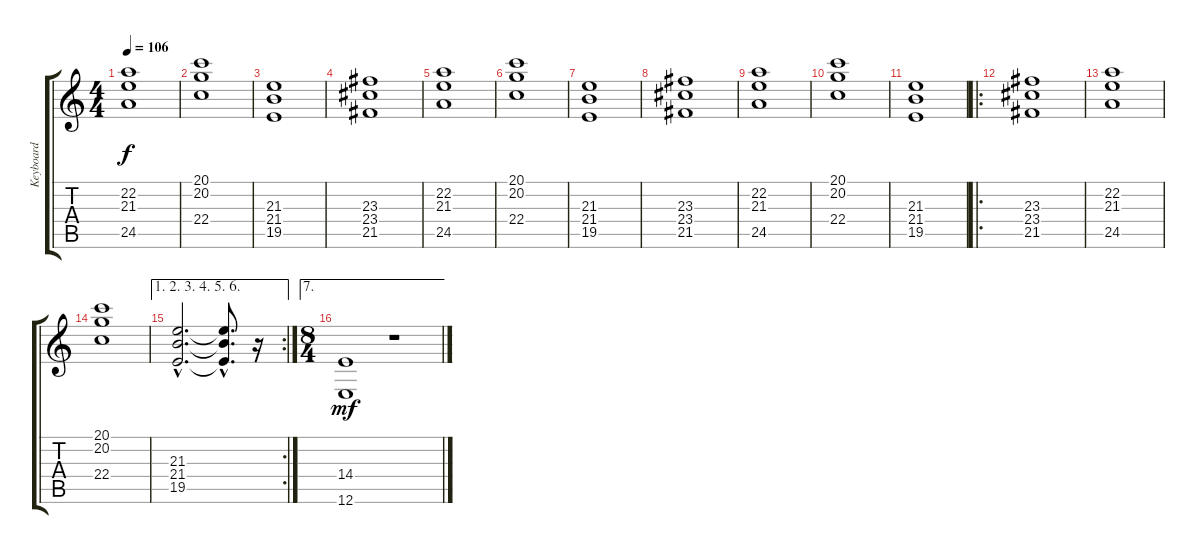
\track ("Keyboard" "Keyboard") {instrument synthstrings2}
\staff {score tabs}
\tuning (E4 B3 G3 D3 A2 E2) {hide}
\ts (4 4)
\tempo 106
\clef g2
\ks c
(22.2 21.3 24.5).1{dy f} |
(20.1 20.2 22.4).1 |
(21.3 21.4 19.5).1 |
(23.3 23.4 21.5).1 |
(22.2 21.3 24.5).1 |
(20.1 20.2 22.4).1 |
(21.3 21.4 19.5).1 |
(23.3 23.4 21.5).1 |
(22.2 21.3 24.5).1 |
(20.1 20.2 22.4).1 |
(21.3 21.4 19.5).1 |
\ro
(23.3 23.4 21.5).1 |
(22.2 21.3 24.5).1 |
(20.1 20.2 22.4).1 |
\ae (1 2 3 4 5 6)
\rc 2
(21.3{hac} 21.4{hac} 19.5{hac}).2{d} (21.3{hac t} 21.4{hac t} 19.5{hac t}).8{d} r.16 |
\ae 7
\ts (8 4)
(14.4 12.6).1{dy mf} r.1
